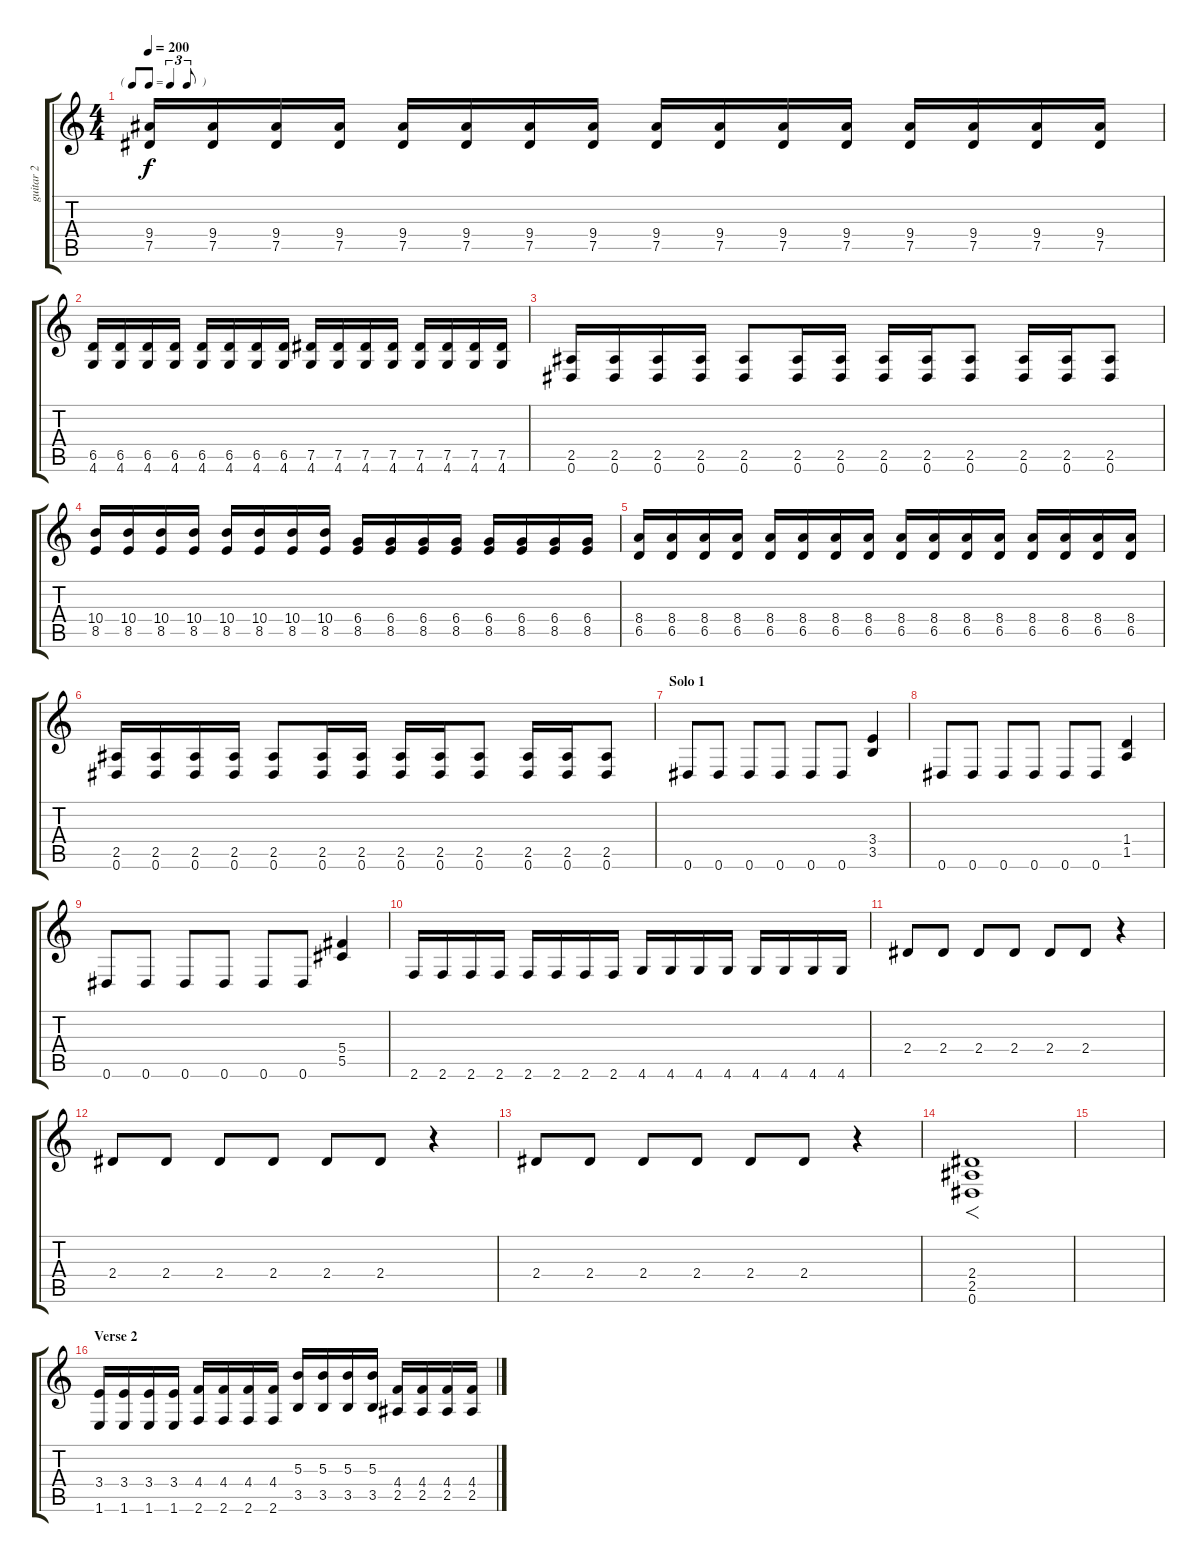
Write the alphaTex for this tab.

\track ("guitar 2" "guitar 2") {instrument distortionguitar}
\staff {score tabs}
\tuning (Eb4 Bb3 Gb3 Db3 Ab2 Eb2) {hide}
\ts (4 4)
\tf triplet8th
\tempo 200
\clef g2
\ks c
(9.4 7.5).16{dy f} (9.4 7.5).16 (9.4 7.5).16 (9.4 7.5).16 (9.4 7.5).16 (9.4 7.5).16 (9.4 7.5).16 (9.4 7.5).16 (9.4 7.5).16 (9.4 7.5).16 (9.4 7.5).16 (9.4 7.5).16 (9.4 7.5).16 (9.4 7.5).16 (9.4 7.5).16 (9.4 7.5).16 |
(6.5 4.6).16 (6.5 4.6).16 (6.5 4.6).16 (6.5 4.6).16 (6.5 4.6).16 (6.5 4.6).16 (6.5 4.6).16 (6.5 4.6).16 (7.5 4.6).16 (7.5 4.6).16 (7.5 4.6).16 (7.5 4.6).16 (7.5 4.6).16 (7.5 4.6).16 (7.5 4.6).16 (7.5 4.6).16 |
(2.5 0.6).16 (2.5 0.6).16 (2.5 0.6).16 (2.5 0.6).16 (2.5 0.6).8 (2.5 0.6).16 (2.5 0.6).16 (2.5 0.6).16 (2.5 0.6).16 (2.5 0.6).8 (2.5 0.6).16 (2.5 0.6).16 (2.5 0.6).8 |
(10.4 8.5).16 (10.4 8.5).16 (10.4 8.5).16 (10.4 8.5).16 (10.4 8.5).16 (10.4 8.5).16 (10.4 8.5).16 (10.4 8.5).16 (6.4 8.5).16 (6.4 8.5).16 (6.4 8.5).16 (6.4 8.5).16 (6.4 8.5).16 (6.4 8.5).16 (6.4 8.5).16 (6.4 8.5).16 |
(8.4 6.5).16 (8.4 6.5).16 (8.4 6.5).16 (8.4 6.5).16 (8.4 6.5).16 (8.4 6.5).16 (8.4 6.5).16 (8.4 6.5).16 (8.4 6.5).16 (8.4 6.5).16 (8.4 6.5).16 (8.4 6.5).16 (8.4 6.5).16 (8.4 6.5).16 (8.4 6.5).16 (8.4 6.5).16 |
(2.5 0.6).16 (2.5 0.6).16 (2.5 0.6).16 (2.5 0.6).16 (2.5 0.6).8 (2.5 0.6).16 (2.5 0.6).16 (2.5 0.6).16 (2.5 0.6).16 (2.5 0.6).8 (2.5 0.6).16 (2.5 0.6).16 (2.5 0.6).8 |
\section ("" "Solo 1")
0.6.8 0.6.8 0.6.8 0.6.8 0.6.8 0.6.8 (3.4 3.5).4 |
0.6.8 0.6.8 0.6.8 0.6.8 0.6.8 0.6.8 (1.4 1.5).4 |
0.6.8 0.6.8 0.6.8 0.6.8 0.6.8 0.6.8 (5.4 5.5).4 |
2.6.16 2.6.16 2.6.16 2.6.16 2.6.16 2.6.16 2.6.16 2.6.16 4.6.16 4.6.16 4.6.16 4.6.16 4.6.16 4.6.16 4.6.16 4.6.16 |
2.4.8 2.4.8 2.4.8 2.4.8 2.4.8 2.4.8 r.4 |
2.4.8 2.4.8 2.4.8 2.4.8 2.4.8 2.4.8 r.4 |
2.4.8 2.4.8 2.4.8 2.4.8 2.4.8 2.4.8 r.4 |
(2.4 2.5 0.6).1{f} |
|
\section ("" "Verse 2")
(3.4 1.6).16 (3.4 1.6).16 (3.4 1.6).16 (3.4 1.6).16 (4.4 2.6).16 (4.4 2.6).16 (4.4 2.6).16 (4.4 2.6).16 (5.3 3.5).16 (5.3 3.5).16 (5.3 3.5).16 (5.3 3.5).16 (4.4 2.5).16 (4.4 2.5).16 (4.4 2.5).16 (4.4 2.5).16
